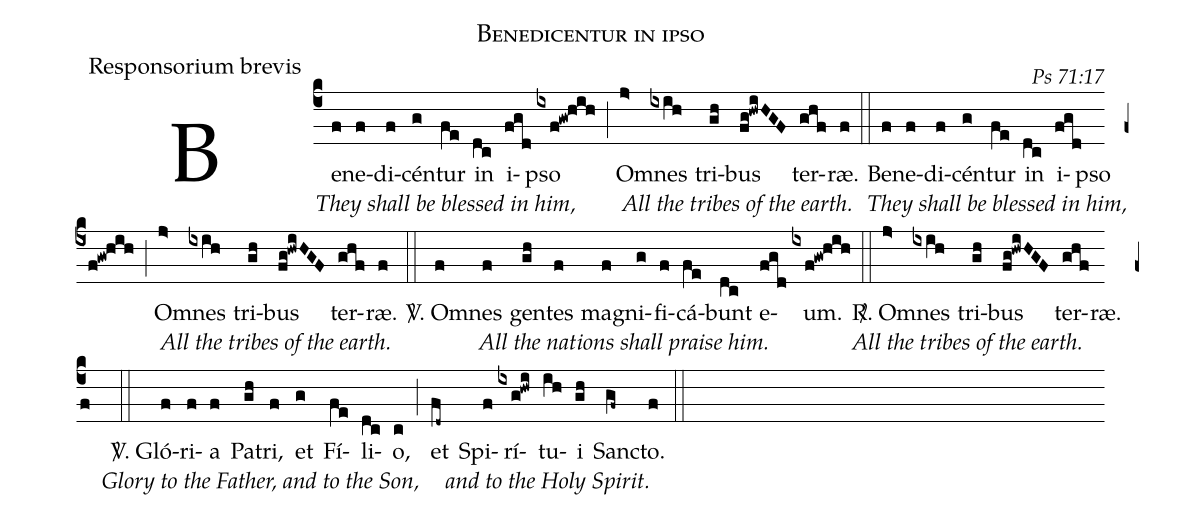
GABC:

name:Benedicentur in ipso;
office-part:Responsorium brevis;
commentary:Ps 71:17;
%%
(c4) Be[They shall be blessed in him,](f)ne(f)di(f)cén(g)tur(fe) in(dc) i(fgd)pso[/](ixf!gw!hih) (;) Om[All the tribes of the earth.](j>)nes(ixih) tri(gh)bus(fg!hwiHGF) ter(ghf)ræ.[/](f) (::)

Be[They shall be blessed in him,](f)ne(f)di(f)cén(g)tur(fe) in(dc) i(fgd)pso[/](ixf!gw!hih) (;) Om[All the tribes of the earth.](j>)nes(ixih) tri(gh)bus(fg!hwiHGF) ter(ghf)ræ.[/](f) (::)

<sp>V/</sp>. Om[All the nations shall praise him.](f)nes(f) gen(gh)tes(f) ma(f)gni(g)fi(f)cá(fe)bunt(dc) e(fgd)um.[/](ixf!gw!hih) (::)

<sp>R/</sp>. Om[All the tribes of the earth.](j>)nes(ixih) tri(gh)bus(fg!hwiHGF) ter(ghf)ræ.[/](f) (::)

<sp>V/</sp>. Gló[Glory to the Father, and to the Son,](f)ri(f)a(f) Pa(gh)tri,(f) et(g) Fí(fe)li(dc)o,[/](c) (;) et[and to the Holy Spirit.](fd~) Spi(f)rí(ixg!hwi)tu(ih)i(gh) San(gf~)cto.[/](f) (::)
